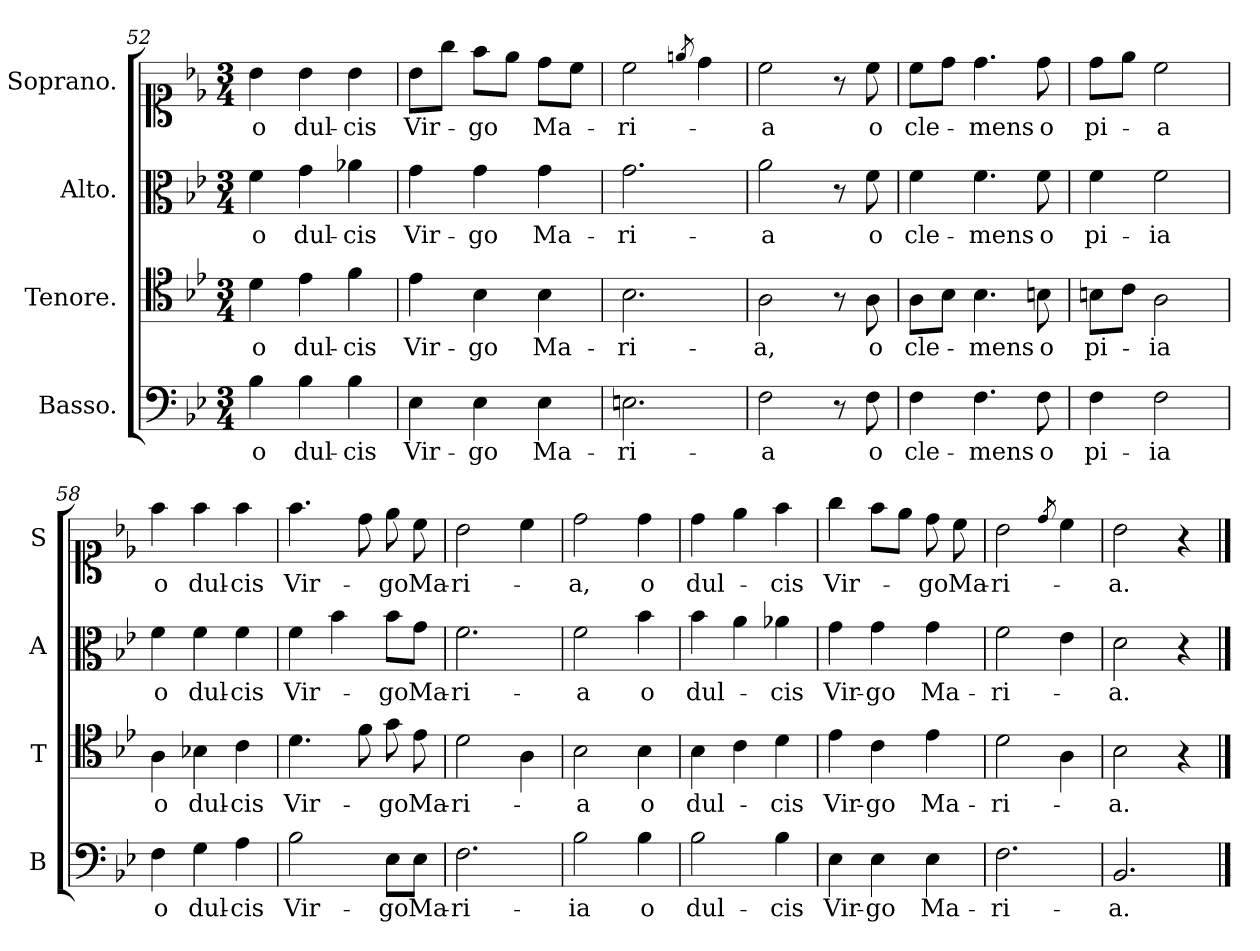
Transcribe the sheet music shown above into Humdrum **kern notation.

**kern	**text	**kern	**text	**kern	**text	**kern	**text
*part4	*part4	*part3	*part3	*part2	*part2	*part1	*part1
*staff4	*staff4	*staff3	*staff3	*staff2	*staff2	*staff1	*staff1
*I"Basso.	*	*I"Tenore.	*	*I"Alto.	*	*I"Soprano.	*
*I'B	*	*I'T	*	*I'A	*	*I'S	*
*clefF4	*	*clefC4	*	*clefC3	*	*clefC1	*
*k[b-e-]	*	*k[b-e-]	*	*k[b-e-]	*	*k[b-e-]	*
*M3/4	*	*M3/4	*	*M3/4	*	*M3/4	*
=52	=52	=52	=52	=52	=52	=52	=52
4B-\	o	4d\	o	4f\	o	4b-\	o
4B-\	dul-	4e-\	dul-	4g\	dul-	4b-\	dul-
4B-\	-cis	4f\	-cis	4a-X\	-cis	4b-\	-cis
=53	=53	=53	=53	=53	=53	=53	=53
4E-\	Vir-	4e-\	Vir-	4g\	Vir-	8b-\L	Vir-
.	.	.	.	.	.	8gg\J	.
4E-\	-go	4B-\	-go	4g\	-go	8ff\L	-go
.	.	.	.	.	.	8ee-\J	.
4E-\	Ma-	4B-\	Ma-	4g\	Ma-	8dd\L	Ma-
.	.	.	.	.	.	8cc\J	.
=54	=54	=54	=54	=54	=54	=54	=54
2.En\	-ri-	2.B-\	-ri-	2.g\	-ri-	2cc\	-ri-
.	.	.	.	.	.	8qeen/	.
.	.	.	.	.	.	4dd\	.
=55	=55	=55	=55	=55	=55	=55	=55
2F\	-a	2A\	-a,	2a\	-a	2cc\	-a
8r	.	8r	.	8r	.	8r	.
8F\	o	8A\	o	8f\	o	8cc\	o
=56	=56	=56	=56	=56	=56	=56	=56
4F\	cle-	8A\L	cle-	4f\	cle-	8cc\L	cle-
.	.	8B-\J	.	.	.	8dd\J	.
4.F\	-mens	4.B-\	-mens	4.f\	-mens	4.dd\	-mens
8F\	o	8Bn\	o	8f\	o	8dd\	o
=57	=57	=57	=57	=57	=57	=57	=57
4F\	pi-	8Bn\L	pi-	4f\	pi-	8dd\L	pi-
.	.	8c\J	.	.	.	8ee-\J	.
2F\	-ia	2A\	-ia	2f\	-ia	2cc\	-a
=58	=58	=58	=58	=58	=58	=58	=58
4F\	o	4A\	o	4f\	o	4ff\	o
4G\	dul-	4B-X\	dul-	4f\	dul-	4ff\	dul-
4A\	-cis	4c\	-cis	4f\	-cis	4ff\	-cis
=59	=59	=59	=59	=59	=59	=59	=59
2B-\	Vir-	4.d\	Vir-	4f\	Vir-	4.ff\	Vir-
.	.	.	.	4b-\	.	.	.
.	.	8f\	.	.	.	8dd\	.
8E-\L	-go	8g\	-go	8b-\L	-go	8ee-\	-go
8E-\J	Ma-	8e-\	Ma-	8g\J	Ma-	8cc\	Ma-
=60	=60	=60	=60	=60	=60	=60	=60
2.F\	-ri-	2d\	-ri-	2.f\	-ri-	2b-\	-ri-
.	.	4A\	.	.	.	4cc\	.
=61	=61	=61	=61	=61	=61	=61	=61
2B-\	-ia	2B-\	-a	2f\	-a	2dd\	-a,
4B-\	o	4B-\	o	4b-\	o	4dd\	o
=62	=62	=62	=62	=62	=62	=62	=62
2B-\	dul-	4B-\	dul-	4b-\	dul-	4dd\	dul-
.	.	4c\	.	4a\	.	4ee-\	.
4B-\	-cis	4d\	-cis	4a-X\	-cis	4ff\	-cis
=63	=63	=63	=63	=63	=63	=63	=63
4E-\	Vir-	4e-\	Vir-	4g\	Vir-	4gg\	Vir-
4E-\	-go	4c\	-go	4g\	-go	8ff\L	.
.	.	.	.	.	.	8ee-\J	.
4E-\	Ma-	4e-\	Ma-	4g\	Ma-	8dd\	-go
.	.	.	.	.	.	8cc\	Ma-
=64	=64	=64	=64	=64	=64	=64	=64
2.F\	-ri-	2d\	-ri-	2f\	-ri-	2b-\	-ri-
.	.	.	.	.	.	8qdd/	.
.	.	4A\	.	4e-\	.	4cc\	.
=65	=65	=65	=65	=65	=65	=65	=65
2.BB-/	-a.	2B-\	-a.	2d\	-a.	2b-\	-a.
.	.	4r	.	4r	.	4r	.
==	==	==	==	==	==	==	==
*-	*-	*-	*-	*-	*-	*-	*-
